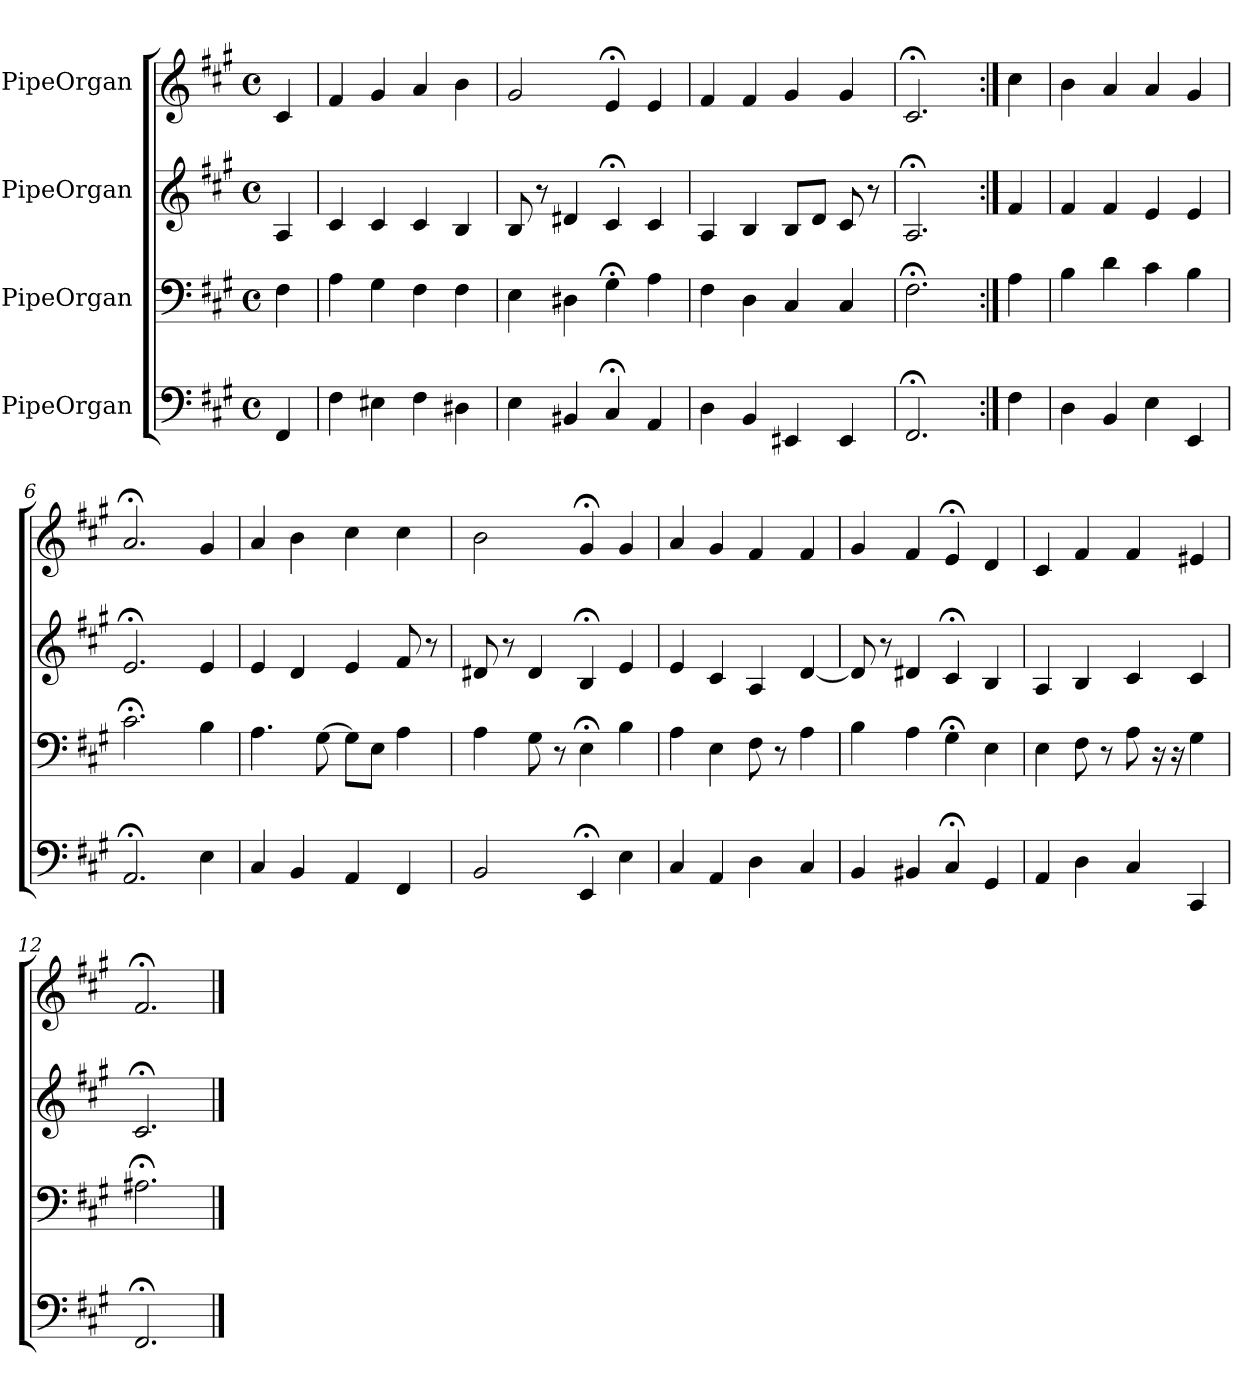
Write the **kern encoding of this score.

**kern	**kern	**kern	**kern
*part4	*part3	*part2	*part1
*staff4	*staff3	*staff2	*staff1
*I"PipeOrgan	*I"PipeOrgan	*I"PipeOrgan	*I"PipeOrgan
*clefF4	*clefF4	*clefG2	*clefG2
*k[f#c#g#]	*k[f#c#g#]	*k[f#c#g#]	*k[f#c#g#]
*f#:	*f#:	*f#:	*f#:
*M4/4	*M4/4	*M4/4	*M4/4
*met(c)	*met(c)	*met(c)	*met(c)
*MM60	*MM60	*MM60	*MM60
=	=	=	=
4FF#	4F#	4A	4c#
=1	=1	=1	=1
4F#	4A	4c#	4f#
4E#X	4G#	4c#	4g#
4F#	4F#	4c#	4a
4D#X	4F#	4B	4b
=2	=2	=2	=2
4E	4E	8B	2g#
.	.	8r	.
4BB#X	4D#X	4d#X	.
4C#;<	4G#;<	4c#;<	4e;<
4AA	4A	4c#	4e
=3	=3	=3	=3
4D	4F#	4A	4f#
4BB	4D	4B	4f#
4EE#X	4C#	8B/L	4g#
.	.	8d/J	.
4EE#	4C#	8c#	4g#
.	.	8r	.
=4	=4	=4	=4
2.FF#;<	2.F#;<	2.A;<	2.c#;<
=:|!	=:|!	=:|!	=:|!
4F#	4A	4f#	4cc#
=5	=5	=5	=5
4D	4B	4f#	4b
4BB	4d	4f#	4a
4E	4c#	4e	4a
4EE	4B	4e	4g#
=6	=6	=6	=6
2.AA;<	2.c#;<	2.e;<	2.a;<
4E	4B	4e	4g#
=7	=7	=7	=7
4C#	4.A	4e	4a
4BB	.	4d	4b
.	[8G#	.	.
4AA	8G#\L]	4e	4cc#
.	8E\J	.	.
4FF#	4A	8f#	4cc#
.	.	8r	.
=8	=8	=8	=8
2BB	4A	8d#X	2b
.	.	8r	.
.	8G#	4d#	.
.	8r	.	.
4EE;<	4E;<	4B;<	4g#;<
4E	4B	4e	4g#
=9	=9	=9	=9
4C#	4A	4e	4a
4AA	4E	4c#	4g#
4D	8F#	4A	4f#
.	8r	.	.
4C#	4A	[4d	4f#
=10	=10	=10	=10
4BB	4B	8d]	4g#
.	.	8r	.
4BB#X	4A	4d#X	4f#
4C#;<	4G#;<	4c#;<	4e;<
4GG#	4E	4B	4d
=11	=11	=11	=11
4AA	4E	4A	4c#
4D	8F#	4B	4f#
.	8r	.	.
4C#	8A	4c#	4f#
.	16r	.	.
.	16r	.	.
4CC#	4G#	4c#	4e#X
=12	=12	=12	=12
2.FF#;<	2.A#X;<	2.c#;<	2.f#;<
==	==	==	==
*-	*-	*-	*-
